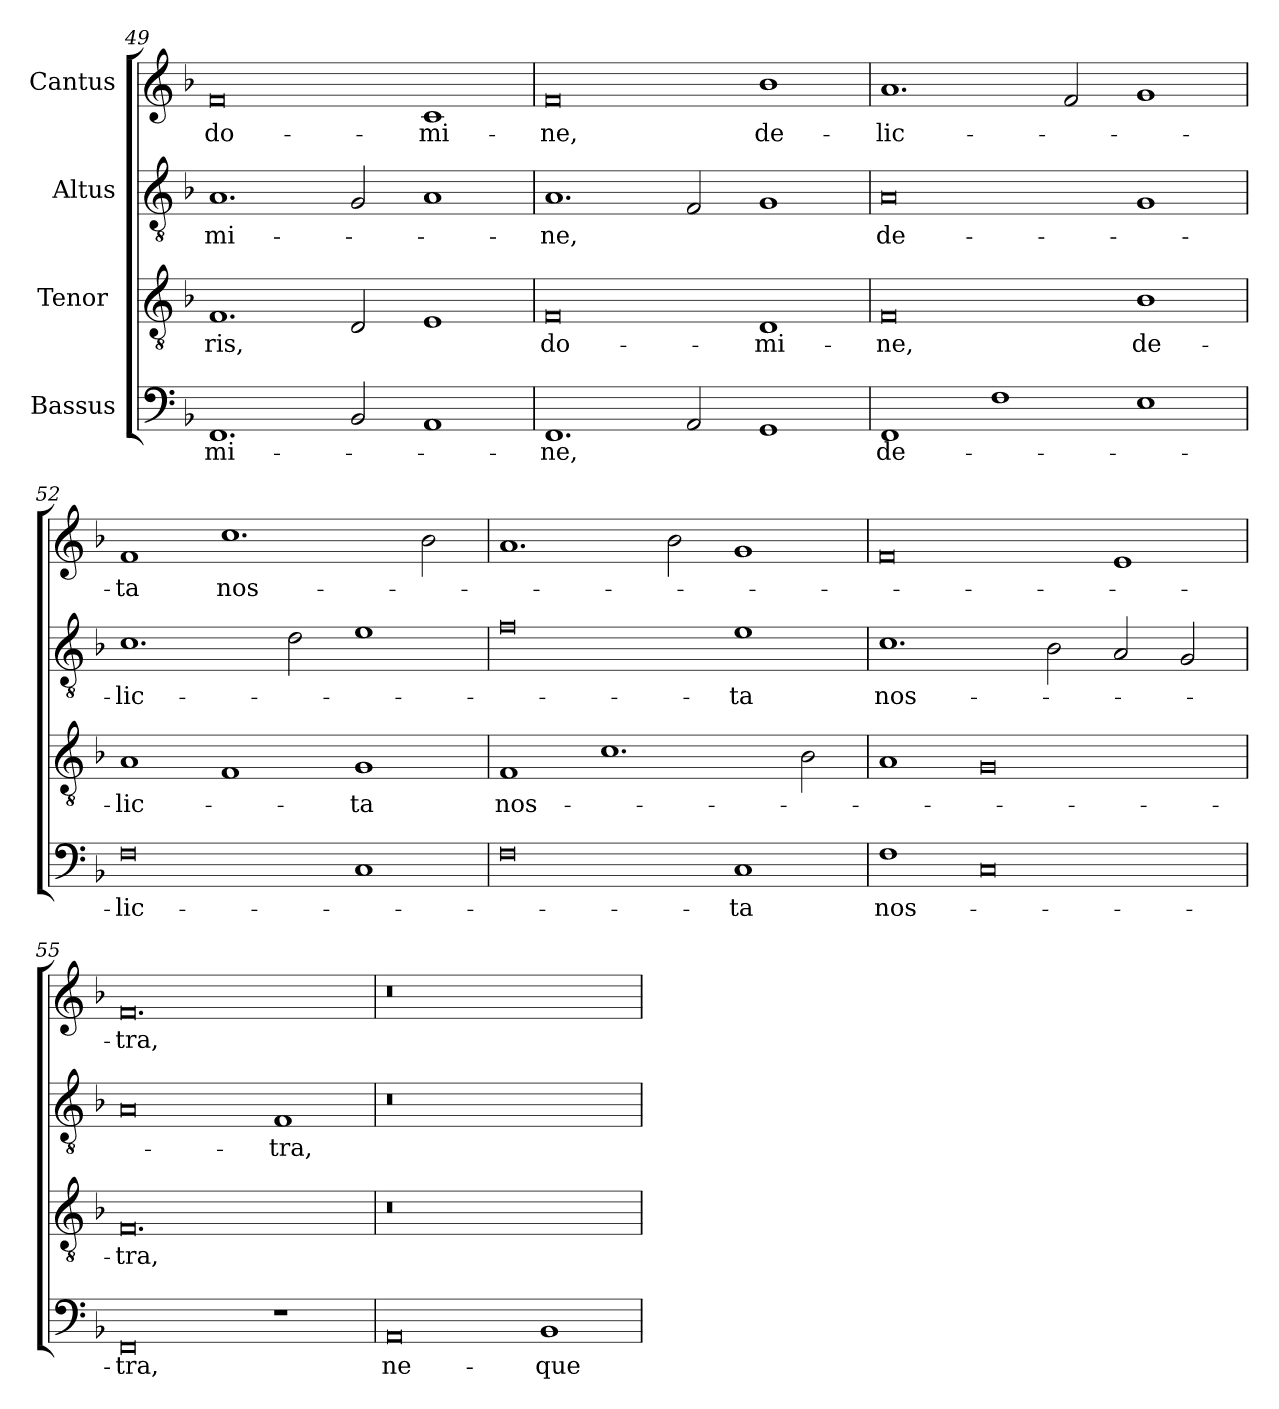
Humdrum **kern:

**kern	**text	**kern	**text	**kern	**text	**kern	**text
*part4	*part4	*part3	*part3	*part2	*part2	*part1	*part1
*staff4	*staff4	*staff3	*staff3	*staff2	*staff2	*staff1	*staff1
*I"Bassus	*	*I"Tenor 	*	*I"Altus	*	*I"Cantus	*
*clefF4	*	*clefGv2	*	*clefGv2	*	*clefG2	*
*k[b-]	*	*k[b-]	*	*k[b-]	*	*k[b-]	*
*F:	*	*F:	*	*F:	*	*F:	*
=49	=49	=49	=49	=49	=49	=49	=49
1.FF/	-mi-	1.F/	-ris,	1.A/	-mi-	0f/	do-
2BB-/	.	2D/	.	2G/	.	.	.
1AA/	.	1E/	.	1A/	.	1c/	-mi-
=50	=50	=50	=50	=50	=50	=50	=50
1.FF/	-ne,	0F/	do-	1.A/	-ne,	0f/	-ne,
2AA/	.	.	.	2F/	.	.	.
1GG/	.	1D/	-mi-	1G/	.	1b-\	de-
=51	=51	=51	=51	=51	=51	=51	=51
1FF/	de-	0F/	-ne,	0A/	de-	1.a/	-lic-
1F\	.	.	.	.	.	.	.
.	.	.	.	.	.	2f/	.
1E\	.	1B-\	de-	1G/	.	1g/	.
=52	=52	=52	=52	=52	=52	=52	=52
0F\	-lic-	1A/	-lic-	1.c\	-lic-	1f/	-ta
.	.	1F/	.	.	.	1.cc\	nos-
.	.	.	.	2d\	.	.	.
1C/	.	1G/	-ta	1e\	.	.	.
.	.	.	.	.	.	2b-\	.
=53	=53	=53	=53	=53	=53	=53	=53
0F\	.	1F/	nos-	0f\	.	1.a/	.
.	.	1.c\	.	.	.	.	.
.	.	.	.	.	.	2b-\	.
1C/	-ta	.	.	1e\	-ta	1g/	.
.	.	2B-\	.	.	.	.	.
!!LO:LB:g=z
=54	=54	=54	=54	=54	=54	=54	=54
1F\	nos-	1A/	.	1.c\	nos-	0f/	.
0C/	.	0G/	.	.	.	.	.
.	.	.	.	2B-\	.	.	.
.	.	.	.	2A/	.	1e/	.
.	.	.	.	2G/	.	.	.
=55	=55	=55	=55	=55	=55	=55	=55
0FF/	-tra,	0.F/	-tra,	0A/	.	0.f/	-tra,
1r	.	.	.	1F/	-tra,	.	.
=56	=56	=56	=56	=56	=56	=56	=56
0AA/	ne-	0r	.	0r	.	0r	.
1BB-/	-que	1ryy	.	1ryy	.	1ryy	.
=	=	=	=	=	=	=	=
*-	*-	*-	*-	*-	*-	*-	*-
